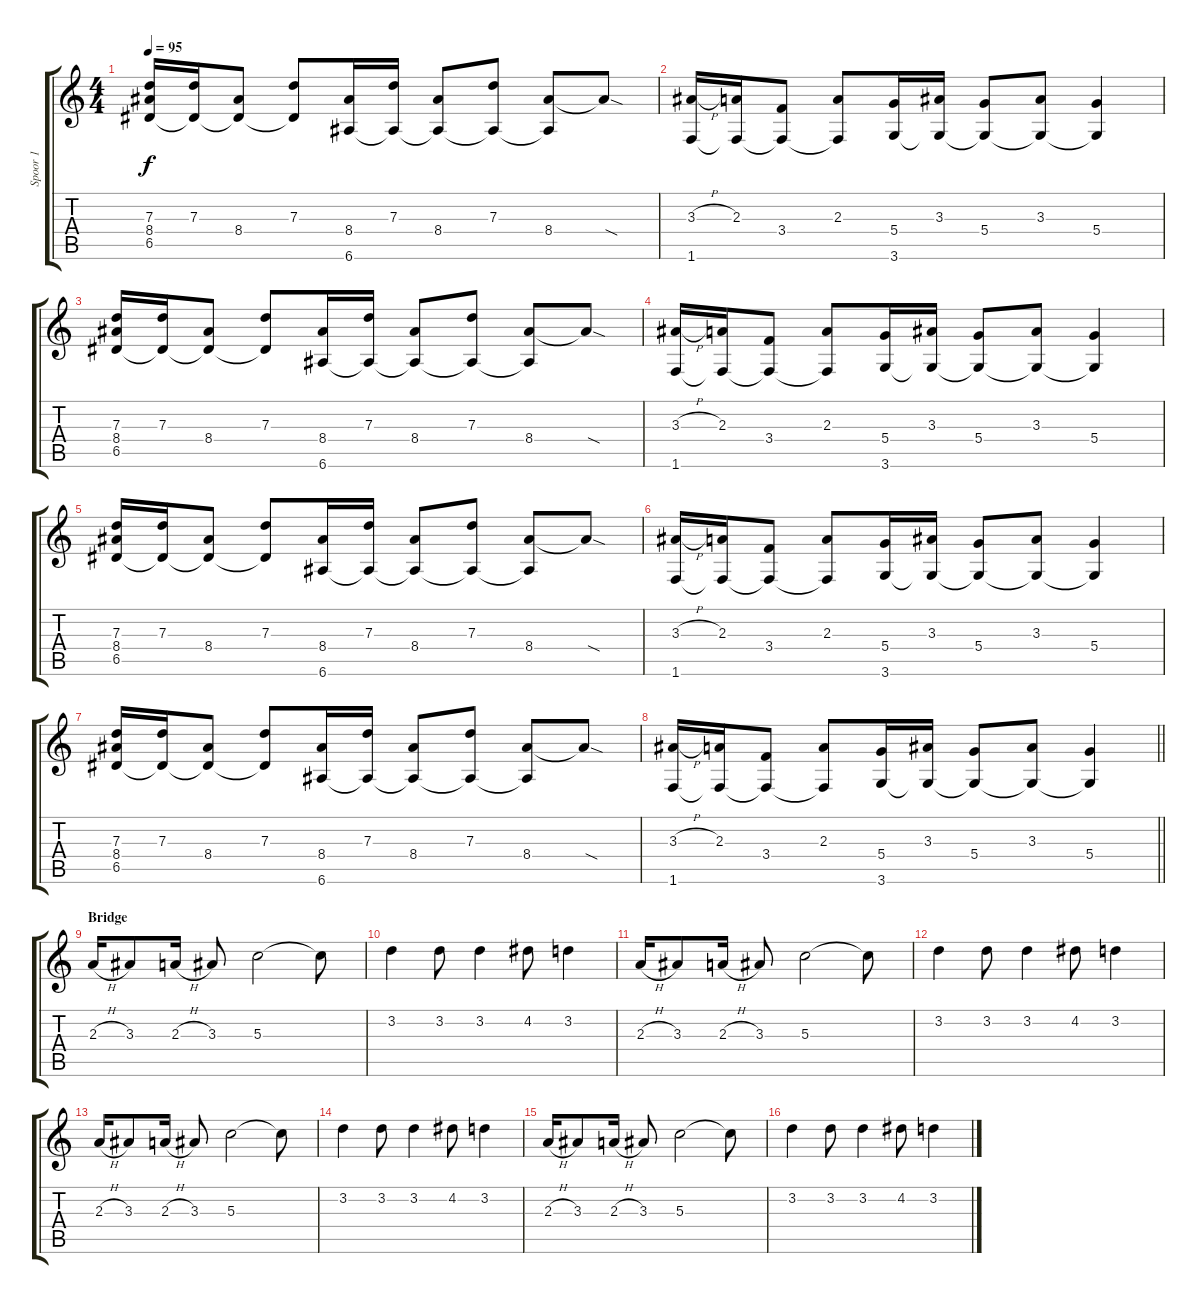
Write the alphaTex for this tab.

\track ("Spoor 1" "Spoor 1") {instrument acousticguitarsteel}
\staff {score tabs}
\tuning (E4 B3 G3 D3 A2 E2) {hide}
\ts (4 4)
\tempo 95
\clef g2
\ks c
(7.3 8.4 6.5).16{dy f} (7.3 6.5{t}).16 (8.4 6.5{t}).8 (7.3 6.5{t}).8 (8.4 6.6).16 (7.3 6.6{t}).16 (8.4 6.6{t}).8 (7.3 6.6{t}).8 (8.4 6.6{t}).8 8.4{sod t}.8 |
(3.3{h} 1.6).16 (2.3 1.6{t}).16 (3.4 1.6{t}).8 (2.3 1.6{t}).8 (5.4 3.6).16 (3.3 3.6{t}).16 (5.4 3.6{t}).8 (3.3 3.6{t}).8 (5.4 3.6{t}).4 |
(7.3 8.4 6.5).16 (7.3 6.5{t}).16 (8.4 6.5{t}).8 (7.3 6.5{t}).8 (8.4 6.6).16 (7.3 6.6{t}).16 (8.4 6.6{t}).8 (7.3 6.6{t}).8 (8.4 6.6{t}).8 8.4{sod t}.8 |
(3.3{h} 1.6).16 (2.3 1.6{t}).16 (3.4 1.6{t}).8 (2.3 1.6{t}).8 (5.4 3.6).16 (3.3 3.6{t}).16 (5.4 3.6{t}).8 (3.3 3.6{t}).8 (5.4 3.6{t}).4 |
(7.3 8.4 6.5).16 (7.3 6.5{t}).16 (8.4 6.5{t}).8 (7.3 6.5{t}).8 (8.4 6.6).16 (7.3 6.6{t}).16 (8.4 6.6{t}).8 (7.3 6.6{t}).8 (8.4 6.6{t}).8 8.4{sod t}.8 |
(3.3{h} 1.6).16 (2.3 1.6{t}).16 (3.4 1.6{t}).8 (2.3 1.6{t}).8 (5.4 3.6).16 (3.3 3.6{t}).16 (5.4 3.6{t}).8 (3.3 3.6{t}).8 (5.4 3.6{t}).4 |
(7.3 8.4 6.5).16 (7.3 6.5{t}).16 (8.4 6.5{t}).8 (7.3 6.5{t}).8 (8.4 6.6).16 (7.3 6.6{t}).16 (8.4 6.6{t}).8 (7.3 6.6{t}).8 (8.4 6.6{t}).8 8.4{sod t}.8 |
\barLineRight lightlight
(3.3{h} 1.6).16 (2.3 1.6{t}).16 (3.4 1.6{t}).8 (2.3 1.6{t}).8 (5.4 3.6).16 (3.3 3.6{t}).16 (5.4 3.6{t}).8 (3.3 3.6{t}).8 (5.4 3.6{t}).4 |
\section ("" "Bridge")
2.3{h}.16 3.3.8 2.3{h}.16 3.3.8 5.3.2 5.3{t}.8 |
3.2.4 3.2.8 3.2.4 4.2.8 3.2.4 |
2.3{h}.16 3.3.8 2.3{h}.16 3.3.8 5.3.2 5.3{t}.8 |
3.2.4 3.2.8 3.2.4 4.2.8 3.2.4 |
2.3{h}.16 3.3.8 2.3{h}.16 3.3.8 5.3.2 5.3{t}.8 |
3.2.4 3.2.8 3.2.4 4.2.8 3.2.4 |
2.3{h}.16 3.3.8 2.3{h}.16 3.3.8 5.3.2 5.3{t}.8 |
3.2.4 3.2.8 3.2.4 4.2.8 3.2.4
